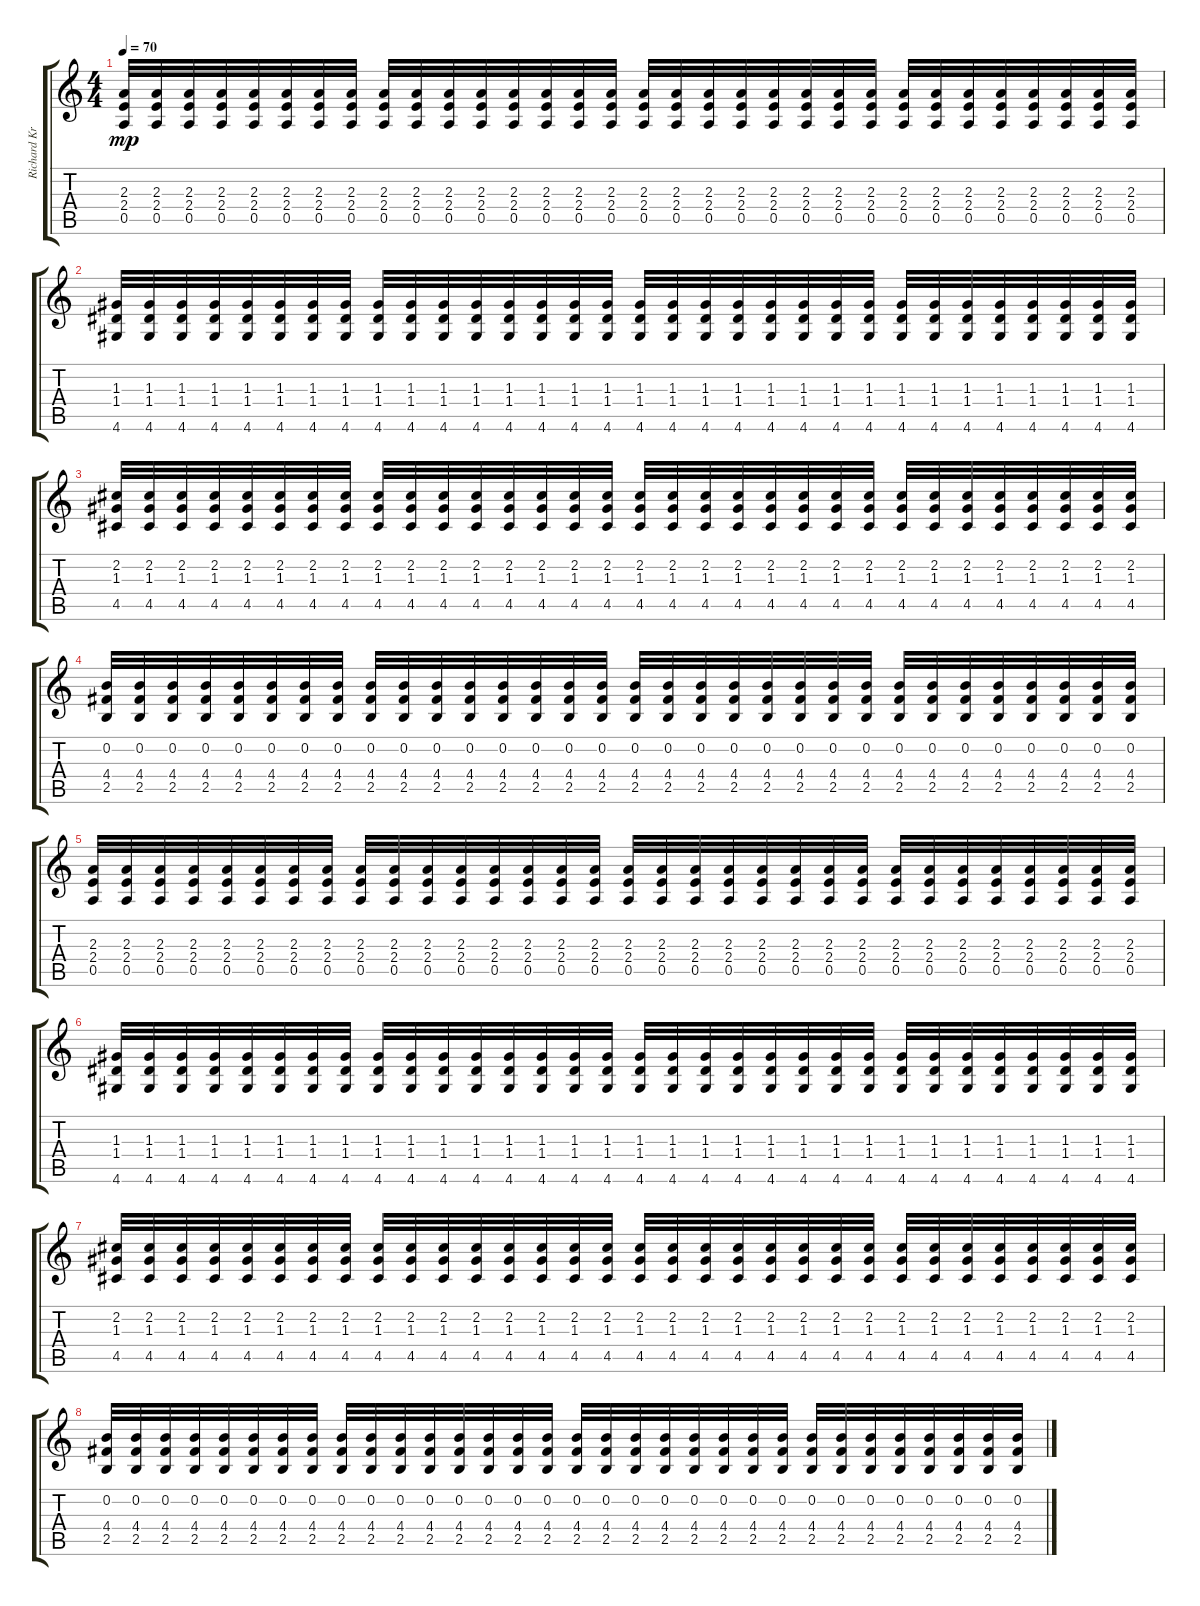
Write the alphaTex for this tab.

\track ("Richard Kruspe" "Richard Kr") {instrument distortionguitar}
\staff {score tabs}
\tuning (E4 B3 G3 D3 A2 E2) {hide}
\ts (4 4)
\tempo 70
\clef g2
\ks c
(2.3 2.4 0.5).32{dy mp} (2.3 2.4 0.5).32 (2.3 2.4 0.5).32 (2.3 2.4 0.5).32 (2.3 2.4 0.5).32 (2.3 2.4 0.5).32 (2.3 2.4 0.5).32 (2.3 2.4 0.5).32 (2.3 2.4 0.5).32 (2.3 2.4 0.5).32 (2.3 2.4 0.5).32 (2.3 2.4 0.5).32 (2.3 2.4 0.5).32 (2.3 2.4 0.5).32 (2.3 2.4 0.5).32 (2.3 2.4 0.5).32 (2.3 2.4 0.5).32 (2.3 2.4 0.5).32 (2.3 2.4 0.5).32 (2.3 2.4 0.5).32 (2.3 2.4 0.5).32 (2.3 2.4 0.5).32 (2.3 2.4 0.5).32 (2.3 2.4 0.5).32 (2.3 2.4 0.5).32 (2.3 2.4 0.5).32 (2.3 2.4 0.5).32 (2.3 2.4 0.5).32 (2.3 2.4 0.5).32 (2.3 2.4 0.5).32 (2.3 2.4 0.5).32 (2.3 2.4 0.5).32 |
(1.3 1.4 4.6).32 (1.3 1.4 4.6).32 (1.3 1.4 4.6).32 (1.3 1.4 4.6).32 (1.3 1.4 4.6).32 (1.3 1.4 4.6).32 (1.3 1.4 4.6).32 (1.3 1.4 4.6).32 (1.3 1.4 4.6).32 (1.3 1.4 4.6).32 (1.3 1.4 4.6).32 (1.3 1.4 4.6).32 (1.3 1.4 4.6).32 (1.3 1.4 4.6).32 (1.3 1.4 4.6).32 (1.3 1.4 4.6).32 (1.3 1.4 4.6).32 (1.3 1.4 4.6).32 (1.3 1.4 4.6).32 (1.3 1.4 4.6).32 (1.3 1.4 4.6).32 (1.3 1.4 4.6).32 (1.3 1.4 4.6).32 (1.3 1.4 4.6).32 (1.3 1.4 4.6).32 (1.3 1.4 4.6).32 (1.3 1.4 4.6).32 (1.3 1.4 4.6).32 (1.3 1.4 4.6).32 (1.3 1.4 4.6).32 (1.3 1.4 4.6).32 (1.3 1.4 4.6).32 |
(2.2 1.3 4.5).32 (2.2 1.3 4.5).32 (2.2 1.3 4.5).32 (2.2 1.3 4.5).32 (2.2 1.3 4.5).32 (2.2 1.3 4.5).32 (2.2 1.3 4.5).32 (2.2 1.3 4.5).32 (2.2 1.3 4.5).32 (2.2 1.3 4.5).32 (2.2 1.3 4.5).32 (2.2 1.3 4.5).32 (2.2 1.3 4.5).32 (2.2 1.3 4.5).32 (2.2 1.3 4.5).32 (2.2 1.3 4.5).32 (2.2 1.3 4.5).32 (2.2 1.3 4.5).32 (2.2 1.3 4.5).32 (2.2 1.3 4.5).32 (2.2 1.3 4.5).32 (2.2 1.3 4.5).32 (2.2 1.3 4.5).32 (2.2 1.3 4.5).32 (2.2 1.3 4.5).32 (2.2 1.3 4.5).32 (2.2 1.3 4.5).32 (2.2 1.3 4.5).32 (2.2 1.3 4.5).32 (2.2 1.3 4.5).32 (2.2 1.3 4.5).32 (2.2 1.3 4.5).32 |
(0.2 4.4 2.5).32 (0.2 4.4 2.5).32 (0.2 4.4 2.5).32 (0.2 4.4 2.5).32 (0.2 4.4 2.5).32 (0.2 4.4 2.5).32 (0.2 4.4 2.5).32 (0.2 4.4 2.5).32 (0.2 4.4 2.5).32 (0.2 4.4 2.5).32 (0.2 4.4 2.5).32 (0.2 4.4 2.5).32 (0.2 4.4 2.5).32 (0.2 4.4 2.5).32 (0.2 4.4 2.5).32 (0.2 4.4 2.5).32 (0.2 4.4 2.5).32 (0.2 4.4 2.5).32 (0.2 4.4 2.5).32 (0.2 4.4 2.5).32 (0.2 4.4 2.5).32 (0.2 4.4 2.5).32 (0.2 4.4 2.5).32 (0.2 4.4 2.5).32 (0.2 4.4 2.5).32 (0.2 4.4 2.5).32 (0.2 4.4 2.5).32 (0.2 4.4 2.5).32 (0.2 4.4 2.5).32 (0.2 4.4 2.5).32 (0.2 4.4 2.5).32 (0.2 4.4 2.5).32 |
(2.3 2.4 0.5).32 (2.3 2.4 0.5).32 (2.3 2.4 0.5).32 (2.3 2.4 0.5).32 (2.3 2.4 0.5).32 (2.3 2.4 0.5).32 (2.3 2.4 0.5).32 (2.3 2.4 0.5).32 (2.3 2.4 0.5).32 (2.3 2.4 0.5).32 (2.3 2.4 0.5).32 (2.3 2.4 0.5).32 (2.3 2.4 0.5).32 (2.3 2.4 0.5).32 (2.3 2.4 0.5).32 (2.3 2.4 0.5).32 (2.3 2.4 0.5).32 (2.3 2.4 0.5).32 (2.3 2.4 0.5).32 (2.3 2.4 0.5).32 (2.3 2.4 0.5).32 (2.3 2.4 0.5).32 (2.3 2.4 0.5).32 (2.3 2.4 0.5).32 (2.3 2.4 0.5).32 (2.3 2.4 0.5).32 (2.3 2.4 0.5).32 (2.3 2.4 0.5).32 (2.3 2.4 0.5).32 (2.3 2.4 0.5).32 (2.3 2.4 0.5).32 (2.3 2.4 0.5).32 |
(1.3 1.4 4.6).32 (1.3 1.4 4.6).32 (1.3 1.4 4.6).32 (1.3 1.4 4.6).32 (1.3 1.4 4.6).32 (1.3 1.4 4.6).32 (1.3 1.4 4.6).32 (1.3 1.4 4.6).32 (1.3 1.4 4.6).32 (1.3 1.4 4.6).32 (1.3 1.4 4.6).32 (1.3 1.4 4.6).32 (1.3 1.4 4.6).32 (1.3 1.4 4.6).32 (1.3 1.4 4.6).32 (1.3 1.4 4.6).32 (1.3 1.4 4.6).32 (1.3 1.4 4.6).32 (1.3 1.4 4.6).32 (1.3 1.4 4.6).32 (1.3 1.4 4.6).32 (1.3 1.4 4.6).32 (1.3 1.4 4.6).32 (1.3 1.4 4.6).32 (1.3 1.4 4.6).32 (1.3 1.4 4.6).32 (1.3 1.4 4.6).32 (1.3 1.4 4.6).32 (1.3 1.4 4.6).32 (1.3 1.4 4.6).32 (1.3 1.4 4.6).32 (1.3 1.4 4.6).32 |
(2.2 1.3 4.5).32 (2.2 1.3 4.5).32 (2.2 1.3 4.5).32 (2.2 1.3 4.5).32 (2.2 1.3 4.5).32 (2.2 1.3 4.5).32 (2.2 1.3 4.5).32 (2.2 1.3 4.5).32 (2.2 1.3 4.5).32 (2.2 1.3 4.5).32 (2.2 1.3 4.5).32 (2.2 1.3 4.5).32 (2.2 1.3 4.5).32 (2.2 1.3 4.5).32 (2.2 1.3 4.5).32 (2.2 1.3 4.5).32 (2.2 1.3 4.5).32 (2.2 1.3 4.5).32 (2.2 1.3 4.5).32 (2.2 1.3 4.5).32 (2.2 1.3 4.5).32 (2.2 1.3 4.5).32 (2.2 1.3 4.5).32 (2.2 1.3 4.5).32 (2.2 1.3 4.5).32 (2.2 1.3 4.5).32 (2.2 1.3 4.5).32 (2.2 1.3 4.5).32 (2.2 1.3 4.5).32 (2.2 1.3 4.5).32 (2.2 1.3 4.5).32 (2.2 1.3 4.5).32 |
(0.2 4.4 2.5).32 (0.2 4.4 2.5).32 (0.2 4.4 2.5).32 (0.2 4.4 2.5).32 (0.2 4.4 2.5).32 (0.2 4.4 2.5).32 (0.2 4.4 2.5).32 (0.2 4.4 2.5).32 (0.2 4.4 2.5).32 (0.2 4.4 2.5).32 (0.2 4.4 2.5).32 (0.2 4.4 2.5).32 (0.2 4.4 2.5).32 (0.2 4.4 2.5).32 (0.2 4.4 2.5).32 (0.2 4.4 2.5).32 (0.2 4.4 2.5).32 (0.2 4.4 2.5).32 (0.2 4.4 2.5).32 (0.2 4.4 2.5).32 (0.2 4.4 2.5).32 (0.2 4.4 2.5).32 (0.2 4.4 2.5).32 (0.2 4.4 2.5).32 (0.2 4.4 2.5).32 (0.2 4.4 2.5).32 (0.2 4.4 2.5).32 (0.2 4.4 2.5).32 (0.2 4.4 2.5).32 (0.2 4.4 2.5).32 (0.2 4.4 2.5).32 (0.2 4.4 2.5).32
